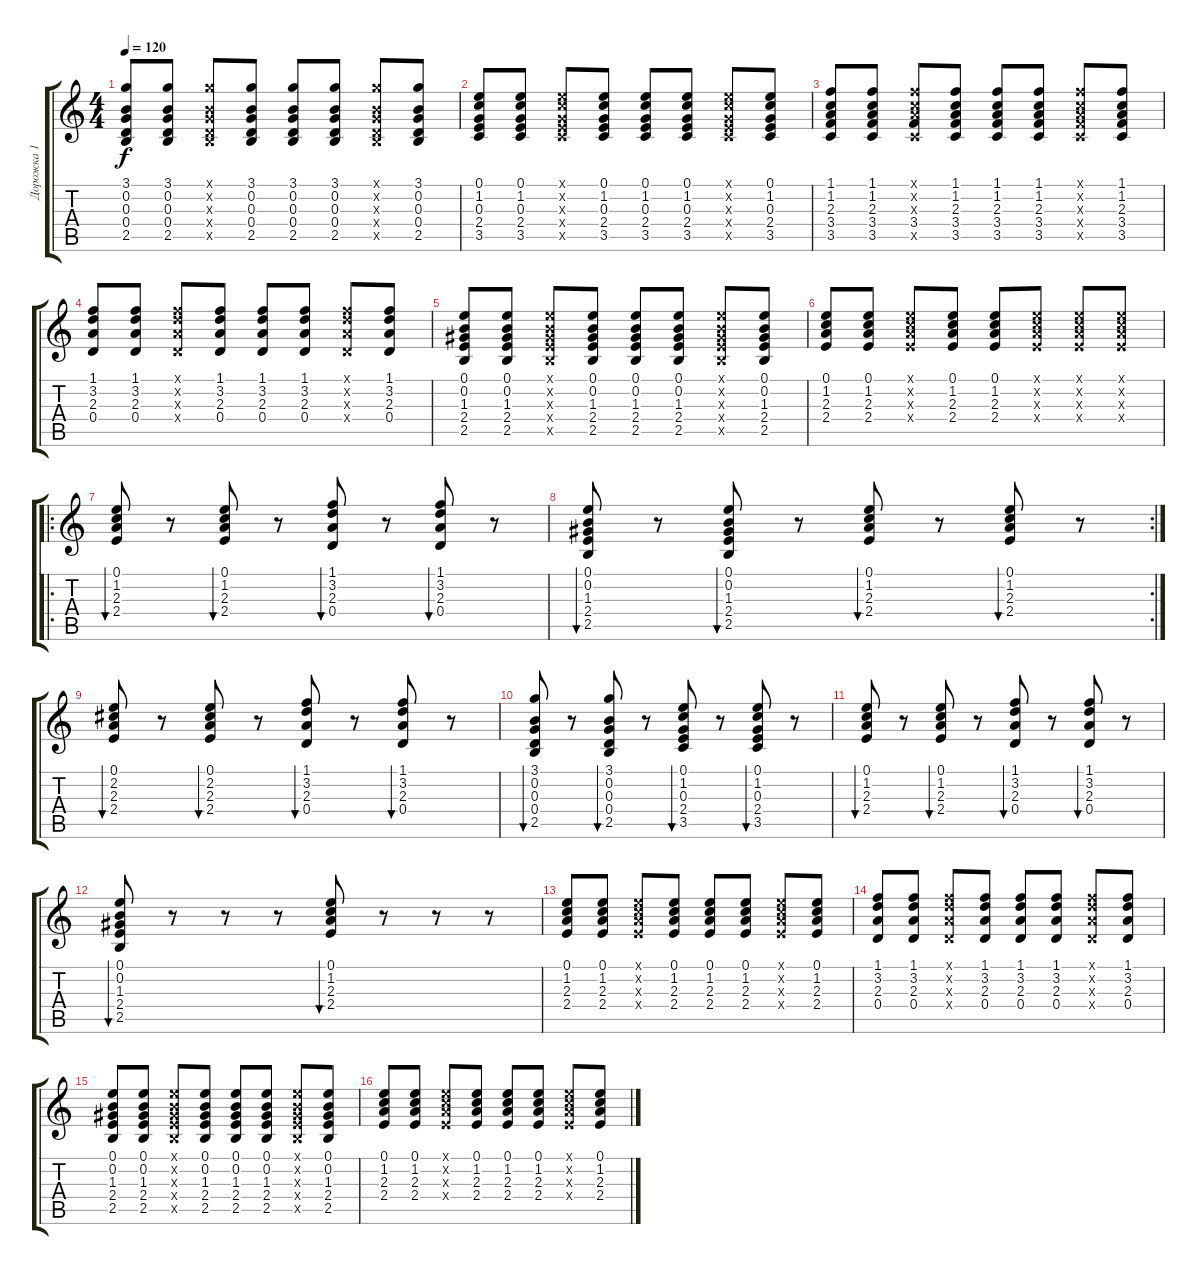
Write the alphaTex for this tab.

\track ("Дорожка 1" "Дорожка 1") {instrument electricguitarjazz}
\staff {score tabs}
\tuning (E4 B3 G3 D3 A2 E2) {hide}
\ts (4 4)
\tempo 120
\clef g2
\ks c
(3.1 0.2 0.3 0.4 2.5).8{dy f} (3.1 0.2 0.3 0.4 2.5).8 (3.1{x} 0.2{x} 0.3{x} 0.4{x} 2.5{x}).8 (3.1 0.2 0.3 0.4 2.5).8 (3.1 0.2 0.3 0.4 2.5).8 (3.1 0.2 0.3 0.4 2.5).8 (3.1{x} 0.2{x} 0.3{x} 0.4{x} 2.5{x}).8 (3.1 0.2 0.3 0.4 2.5).8 |
(0.1 1.2 0.3 2.4 3.5).8 (0.1 1.2 0.3 2.4 3.5).8 (0.1{x} 1.2{x} 0.3{x} 2.4{x} 3.5{x}).8 (0.1 1.2 0.3 2.4 3.5).8 (0.1 1.2 0.3 2.4 3.5).8 (0.1 1.2 0.3 2.4 3.5).8 (0.1{x} 1.2{x} 0.3{x} 2.4{x} 3.5{x}).8 (0.1 1.2 0.3 2.4 3.5).8 |
(1.1 1.2 2.3 3.4 3.5).8 (1.1 1.2 2.3 3.4 3.5).8 (1.1{x} 1.2{x} 2.3{x} 3.4 3.5{x}).8 (1.1 1.2 2.3 3.4 3.5).8 (1.1 1.2 2.3 3.4 3.5).8 (1.1 1.2 2.3 3.4 3.5).8 (1.1{x} 1.2{x} 2.3{x} 3.4{x} 3.5{x}).8 (1.1 1.2 2.3 3.4 3.5).8 |
(1.1 3.2 2.3 0.4).8 (1.1 3.2 2.3 0.4).8 (1.1{x} 3.2{x} 2.3{x} 0.4{x}).8 (1.1 3.2 2.3 0.4).8 (1.1 3.2 2.3 0.4).8 (1.1 3.2 2.3 0.4).8 (1.1{x} 3.2{x} 2.3{x} 0.4{x}).8 (1.1 3.2 2.3 0.4).8 |
(0.1 0.2 1.3 2.4 2.5).8 (0.1 0.2 1.3 2.4 2.5).8 (0.1{x} 0.2{x} 1.3{x} 2.4{x} 2.5{x}).8 (0.1 0.2 1.3 2.4 2.5).8 (0.1 0.2 1.3 2.4 2.5).8 (0.1 0.2 1.3 2.4 2.5).8 (0.1{x} 0.2{x} 1.3{x} 2.4{x} 2.5{x}).8 (0.1 0.2 1.3 2.4 2.5).8 |
(0.1 1.2 2.3 2.4).8 (0.1 1.2 2.3 2.4).8 (0.1{x} 1.2{x} 2.3{x} 2.4{x}).8 (0.1 1.2 2.3 2.4).8 (0.1 1.2 2.3 2.4).8 (0.1{x} 1.2{x} 2.3{x} 2.4{x}).8 (0.1{x} 1.2{x} 2.3{x} 2.4{x}).8 (0.1{x} 1.2{x} 2.3{x} 2.4{x}).8 |
\ro
(0.1 1.2 2.3 2.4).8{bu 30} r.8 (0.1 1.2 2.3 2.4).8{bu 30} r.8 (1.1 3.2 2.3 0.4).8{bu 30} r.8 (1.1 3.2 2.3 0.4).8{bu 30} r.8 |
\rc 2
(0.1 0.2 1.3 2.4 2.5).8{bu 30} r.8 (0.1 0.2 1.3 2.4 2.5).8{bu 30} r.8 (0.1 1.2 2.3 2.4).8{bu 30} r.8 (0.1 1.2 2.3 2.4).8{bu 30} r.8 |
(0.1 2.2 2.3 2.4).8{bu 30} r.8 (0.1 2.2 2.3 2.4).8{bu 30} r.8 (1.1 3.2 2.3 0.4).8{bu 30} r.8 (1.1 3.2 2.3 0.4).8{bu 30} r.8 |
(3.1 0.2 0.3 0.4 2.5).8{bu 30} r.8 (3.1 0.2 0.3 0.4 2.5).8{bu 30} r.8 (0.1 1.2 0.3 2.4 3.5).8{bu 30} r.8 (0.1 1.2 0.3 2.4 3.5).8{bu 30} r.8 |
(0.1 1.2 2.3 2.4).8{bu 30} r.8 (0.1 1.2 2.3 2.4).8{bu 30} r.8 (1.1 3.2 2.3 0.4).8{bu 30} r.8 (1.1 3.2 2.3 0.4).8{bu 30} r.8 |
(0.1 0.2 1.3 2.4 2.5).8{bu 30} r.8 r.8 r.8 (0.1 1.2 2.3 2.4).8{bu 30} r.8 r.8 r.8 |
(0.1 1.2 2.3 2.4).8{volume 10} (0.1 1.2 2.3 2.4).8 (0.1{x} 1.2{x} 2.3{x} 2.4{x}).8 (0.1 1.2 2.3 2.4).8 (0.1 1.2 2.3 2.4).8 (0.1 1.2 2.3 2.4).8 (0.1{x} 1.2{x} 2.3{x} 2.4{x}).8 (0.1 1.2 2.3 2.4).8 |
(1.1 3.2 2.3 0.4).8 (1.1 3.2 2.3 0.4).8 (1.1{x} 3.2{x} 2.3{x} 0.4{x}).8 (1.1 3.2 2.3 0.4).8 (1.1 3.2 2.3 0.4).8 (1.1 3.2 2.3 0.4).8 (1.1{x} 3.2{x} 2.3{x} 0.4{x}).8 (1.1 3.2 2.3 0.4).8 |
(0.1 0.2 1.3 2.4 2.5).8 (0.1 0.2 1.3 2.4 2.5).8 (0.1{x} 0.2{x} 1.3{x} 2.4{x} 2.5{x}).8 (0.1 0.2 1.3 2.4 2.5).8 (0.1 0.2 1.3 2.4 2.5).8 (0.1 0.2 1.3 2.4 2.5).8 (0.1{x} 0.2{x} 1.3{x} 2.4{x} 2.5{x}).8 (0.1 0.2 1.3 2.4 2.5).8 |
(0.1 1.2 2.3 2.4).8 (0.1 1.2 2.3 2.4).8 (0.1{x} 1.2{x} 2.3{x} 2.4{x}).8 (0.1 1.2 2.3 2.4).8 (0.1 1.2 2.3 2.4).8 (0.1 1.2 2.3 2.4).8 (0.1{x} 1.2{x} 2.3{x} 2.4{x}).8 (0.1 1.2 2.3 2.4).8
